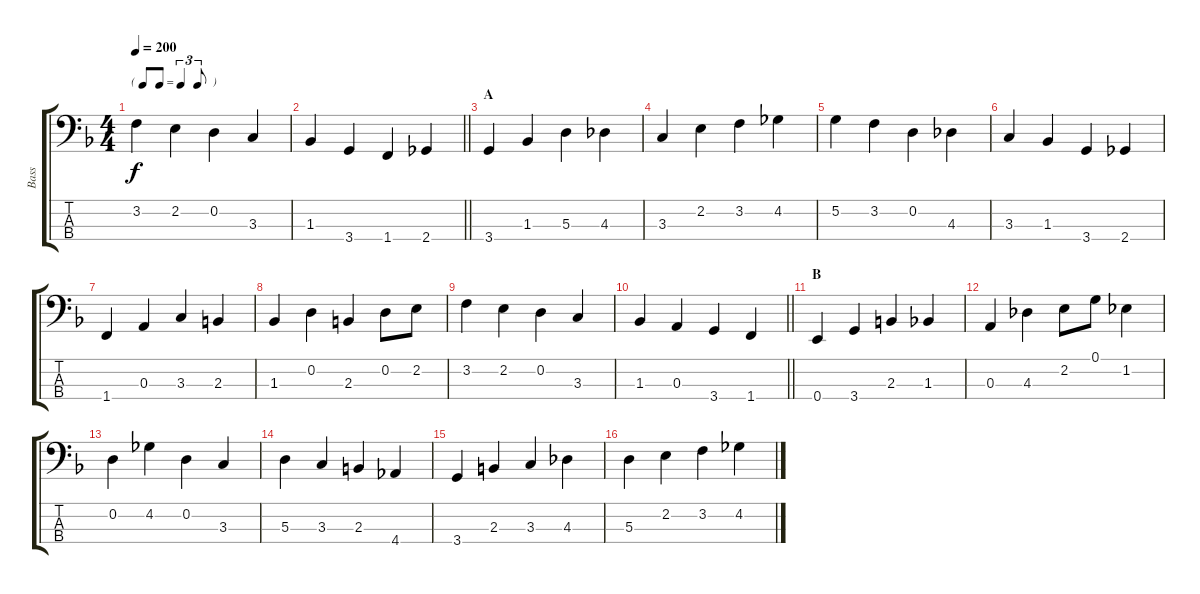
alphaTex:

\track ("Bass" "Bass") {instrument electricbassfinger}
\staff {score tabs}
\tuning (G2 D2 A1 E1) {hide}
\ts (4 4)
\tf triplet8th
\tempo 200
\clef f4
\ks f
3.2.4{dy f} 2.2.4 0.2.4 3.3.4 |
\barLineRight lightlight
1.3.4 3.4.4 1.4.4 2.4.4 |
\section ("" "A")
3.4.4 1.3.4 5.3.4 4.3.4 |
3.3.4 2.2.4 3.2.4 4.2.4 |
5.2.4 3.2.4 0.2.4 4.3.4 |
3.3.4 1.3.4 3.4.4 2.4.4 |
1.4.4 0.3.4 3.3.4 2.3.4 |
1.3.4 0.2.4 2.3.4 0.2.8 2.2.8 |
3.2.4 2.2.4 0.2.4 3.3.4 |
\barLineRight lightlight
1.3.4 0.3.4 3.4.4 1.4.4 |
\section ("" "B")
0.4.4 3.4.4 2.3.4 1.3.4 |
0.3.4 4.3.4 2.2.8 0.1.8 1.2.4 |
0.2.4 4.2.4 0.2.4 3.3.4 |
5.3.4 3.3.4 2.3.4 4.4.4 |
3.4.4 2.3.4 3.3.4 4.3.4 |
5.3.4 2.2.4 3.2.4 4.2.4
